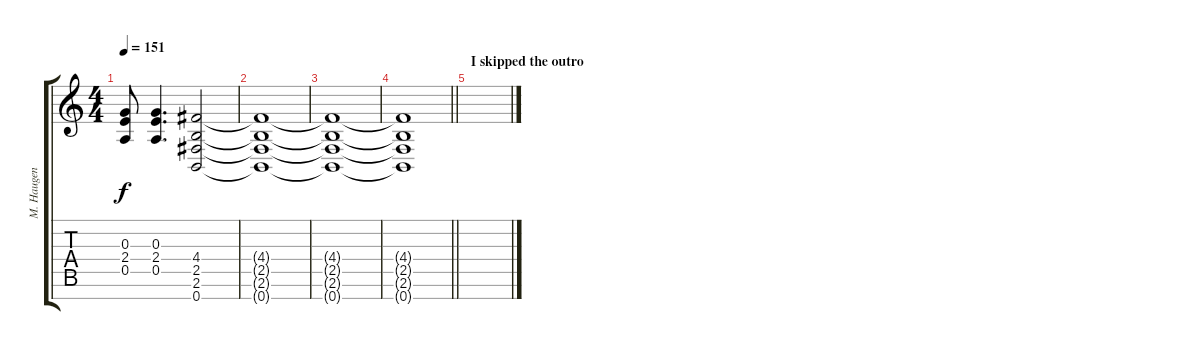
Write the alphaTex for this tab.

\track ("M. Haugen" "M. Haugen") {instrument distortionguitar}
\staff {score tabs}
\tuning (E4 B3 G3 D3 A2 E2 B1) {hide}
\ts (4 4)
\tempo 151
\clef g2
\ks c
(0.3{t} 2.4{t} 0.5{t}).8{dy f} (0.3 2.4 0.5).4{d} (4.4 2.5 2.6 0.7).2 |
(4.4{t} 2.5{t} 2.6{t} 0.7{t}).1 |
(4.4{t} 2.5{t} 2.6{t} 0.7{t}).1 |
\barLineRight lightlight
(4.4{t} 2.5{t} 2.6{t} 0.7{t}).1 |
\section ("" "I skipped the outro")
